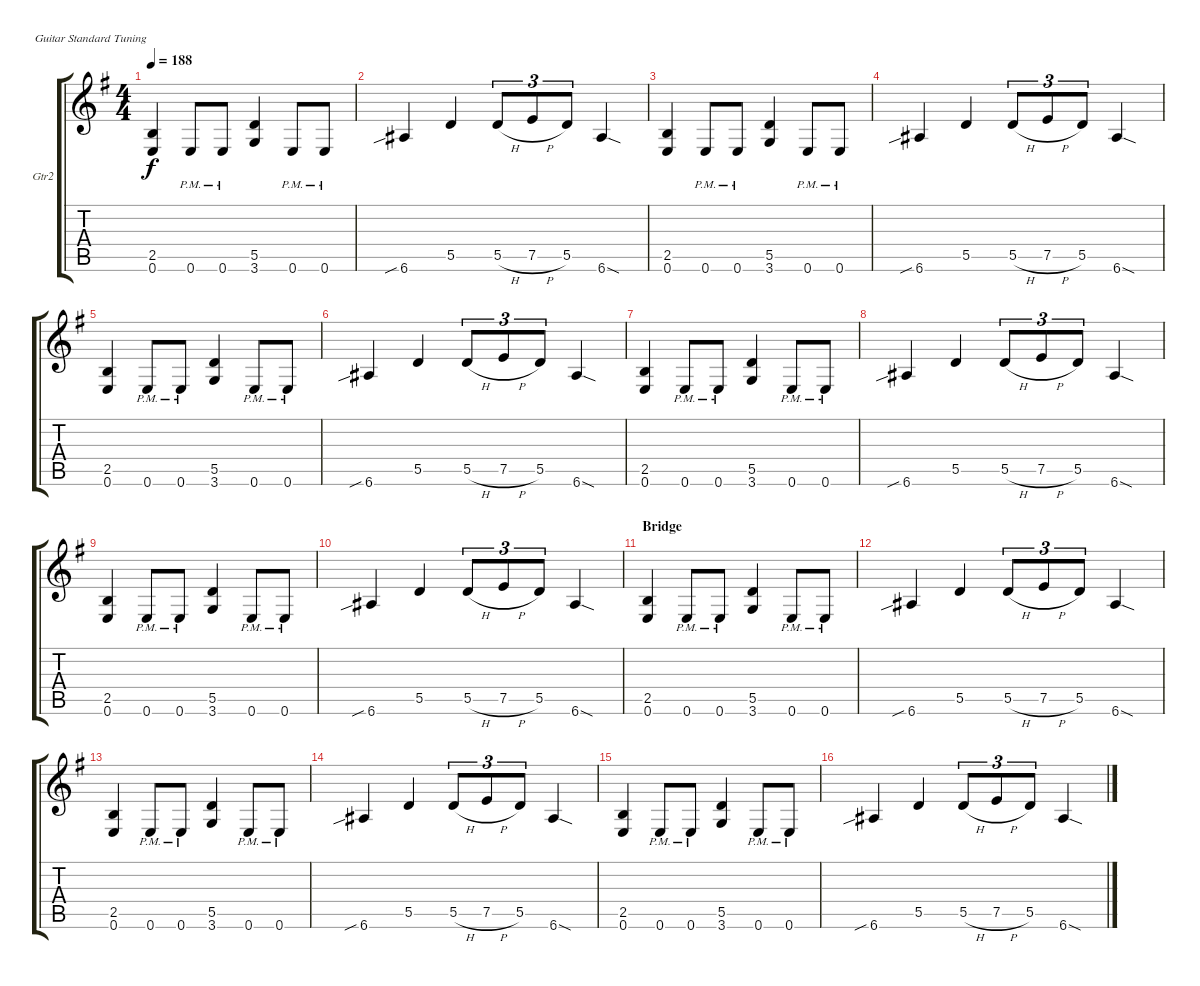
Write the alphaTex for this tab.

\defaultSystemsLayout 4
\bracketExtendMode groupsimilarinstruments
\firstSystemTrackNameOrientation horizontal
\otherSystemsTrackNameOrientation horizontal
\track ("Kirk" "Gtr2") {instrument distortionguitar}
\staff {score tabs}
\tuning (E4 B3 G3 D3 A2 E2)
\ts (4 4)
\tempo 188
\clef g2
\ks eminor
(0.6 2.5).4{dy f} 0.6{pm}.8 0.6{pm}.8 (3.6 5.5).4 0.6{pm}.8 0.6{pm}.8 |
6.6{sib}.4 5.5.4 5.5{h}.8{tu (3 2)} 7.5{h}.8{tu (3 2)} 5.5.8{tu (3 2)} 6.6{sod}.4 |
(0.6 2.5).4 0.6{pm}.8 0.6{pm}.8 (3.6 5.5).4 0.6{pm}.8 0.6{pm}.8 |
6.6{sib}.4 5.5.4 5.5{h}.8{tu (3 2)} 7.5{h}.8{tu (3 2)} 5.5.8{tu (3 2)} 6.6{sod}.4 |
(0.6 2.5).4 0.6{pm}.8 0.6{pm}.8 (3.6 5.5).4 0.6{pm}.8 0.6{pm}.8 |
6.6{sib}.4 5.5.4 5.5{h}.8{tu (3 2)} 7.5{h}.8{tu (3 2)} 5.5.8{tu (3 2)} 6.6{sod}.4 |
(0.6 2.5).4 0.6{pm}.8 0.6{pm}.8 (3.6 5.5).4 0.6{pm}.8 0.6{pm}.8 |
6.6{sib}.4 5.5.4 5.5{h}.8{tu (3 2)} 7.5{h}.8{tu (3 2)} 5.5.8{tu (3 2)} 6.6{sod}.4 |
(0.6 2.5).4 0.6{pm}.8 0.6{pm}.8 (3.6 5.5).4 0.6{pm}.8 0.6{pm}.8 |
6.6{sib}.4 5.5.4 5.5{h}.8{tu (3 2)} 7.5{h}.8{tu (3 2)} 5.5.8{tu (3 2)} 6.6{sod}.4 |
\section ("" "Bridge")
(0.6 2.5).4 0.6{pm}.8 0.6{pm}.8 (3.6 5.5).4 0.6{pm}.8 0.6{pm}.8 |
6.6{sib}.4 5.5.4 5.5{h}.8{tu (3 2)} 7.5{h}.8{tu (3 2)} 5.5.8{tu (3 2)} 6.6{sod}.4 |
(0.6 2.5).4 0.6{pm}.8 0.6{pm}.8 (3.6 5.5).4 0.6{pm}.8 0.6{pm}.8 |
6.6{sib}.4 5.5.4 5.5{h}.8{tu (3 2)} 7.5{h}.8{tu (3 2)} 5.5.8{tu (3 2)} 6.6{sod}.4 |
(0.6 2.5).4 0.6{pm}.8 0.6{pm}.8 (3.6 5.5).4 0.6{pm}.8 0.6{pm}.8 |
6.6{sib}.4 5.5.4 5.5{h}.8{tu (3 2)} 7.5{h}.8{tu (3 2)} 5.5.8{tu (3 2)} 6.6{sod}.4
